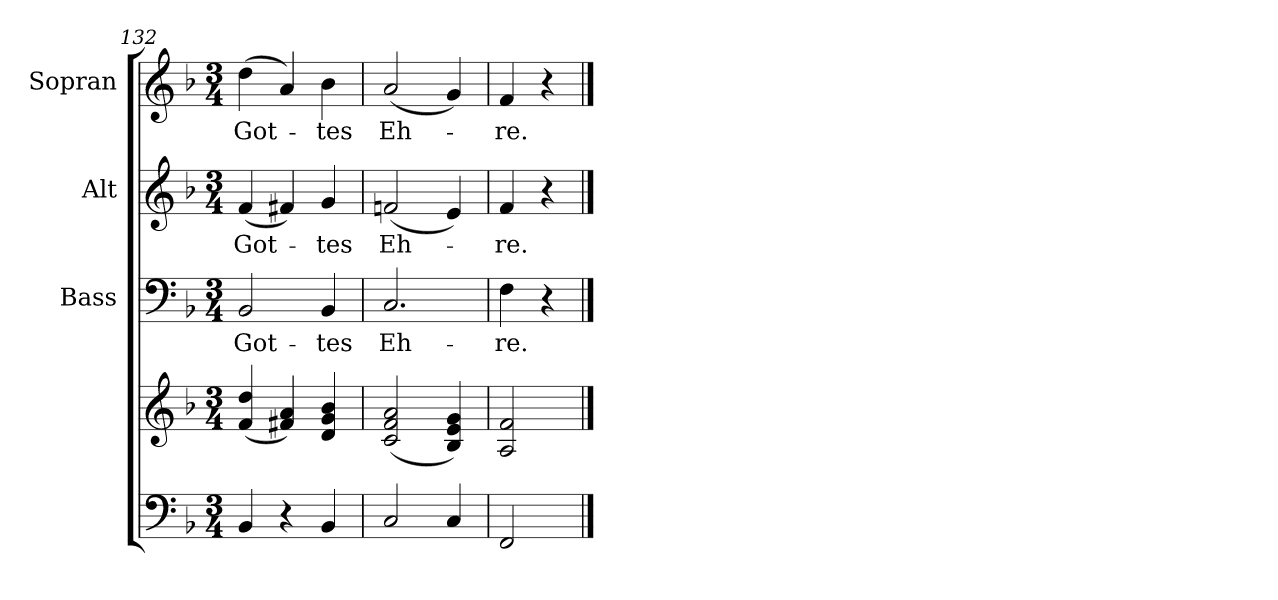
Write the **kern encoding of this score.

**kern	**kern	**kern	**text	**kern	**text	**kern	**text
*part4	*part4	*part3	*part3	*part2	*part2	*part1	*part1
*staff5	*staff4	*staff3	*staff3	*staff2	*staff2	*staff1	*staff1
*	*	*I"Bass	*	*I"Alt	*	*I"Sopran	*
*	*	*I'B.	*	*I'A.	*	*I'S.	*
*clefF4	*clefG2	*clefF4	*	*clefG2	*	*clefG2	*
*k[b-]	*k[b-]	*k[b-]	*	*k[b-]	*	*k[b-]	*
*F:	*F:	*F:	*	*F:	*	*F:	*
*M3/4	*M3/4	*M3/4	*	*M3/4	*	*M3/4	*
=132	=132	=132	=132	=132	=132	=132	=132
!	!	!	!LO:LY:b	!	!LO:LY:b	!	!LO:LY:b
4BB-/	(<4f/ 4dd/	2BB-/	Got-	(<4f/	Got-	(>4dd\	Got-
4r	4f#X/ 4a/)	.	.	4f#X/)	.	4a/)	.
!	!	!	!LO:LY:b	!	!LO:LY:b	!	!LO:LY:b
4BB-/	4d/ 4g/ 4b-/	4BB-/	-tes	4g/	-tes	4b-\	-tes
=133	=133	=133	=133	=133	=133	=133	=133
!	!	!	!LO:LY:b	!	!LO:LY:b	!	!LO:LY:b
2C/	(<2c/ 2f/ 2a/	2.C/	Eh-	(<2fn/	Eh-	(<2a/	Eh-
4C/	4B-/ 4e/ 4g/)	.	.	4e/)	.	4g/)	.
=134	=134	=134	=134	=134	=134	=134	=134
!	!	!	!LO:LY:b	!	!LO:LY:b	!	!LO:LY:b
2FF/	2A/ 2f/	4F\	-re.	4f/	-re.	4f/	-re.
.	.	4r	.	4r	.	4r	.
==	==	==	==	==	==	==	==
*-	*-	*-	*-	*-	*-	*-	*-
